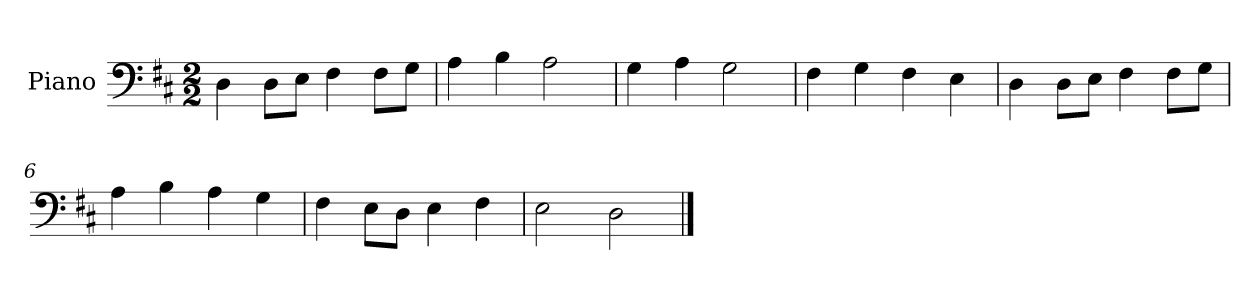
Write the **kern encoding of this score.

**kern
*part1
*staff1
*I"Piano
*I'Pno
*clefF4
*k[f#c#]
*D:
*M2/2
=1
4D\
8D\L
8E\J
4F#\
8F#\L
8G\J
=2
4A\
4B\
2A\
=3
4G\
4A\
2G\
=4
4F#\
4G\
4F#\
4E\
=5
4D\
8D\L
8E\J
4F#\
8F#\L
8G\J
=6
4A\
4B\
4A\
4G\
=7
4F#\
8E\L
8D\J
4E\
4F#\
=8
2E\
2D\
==
*-
